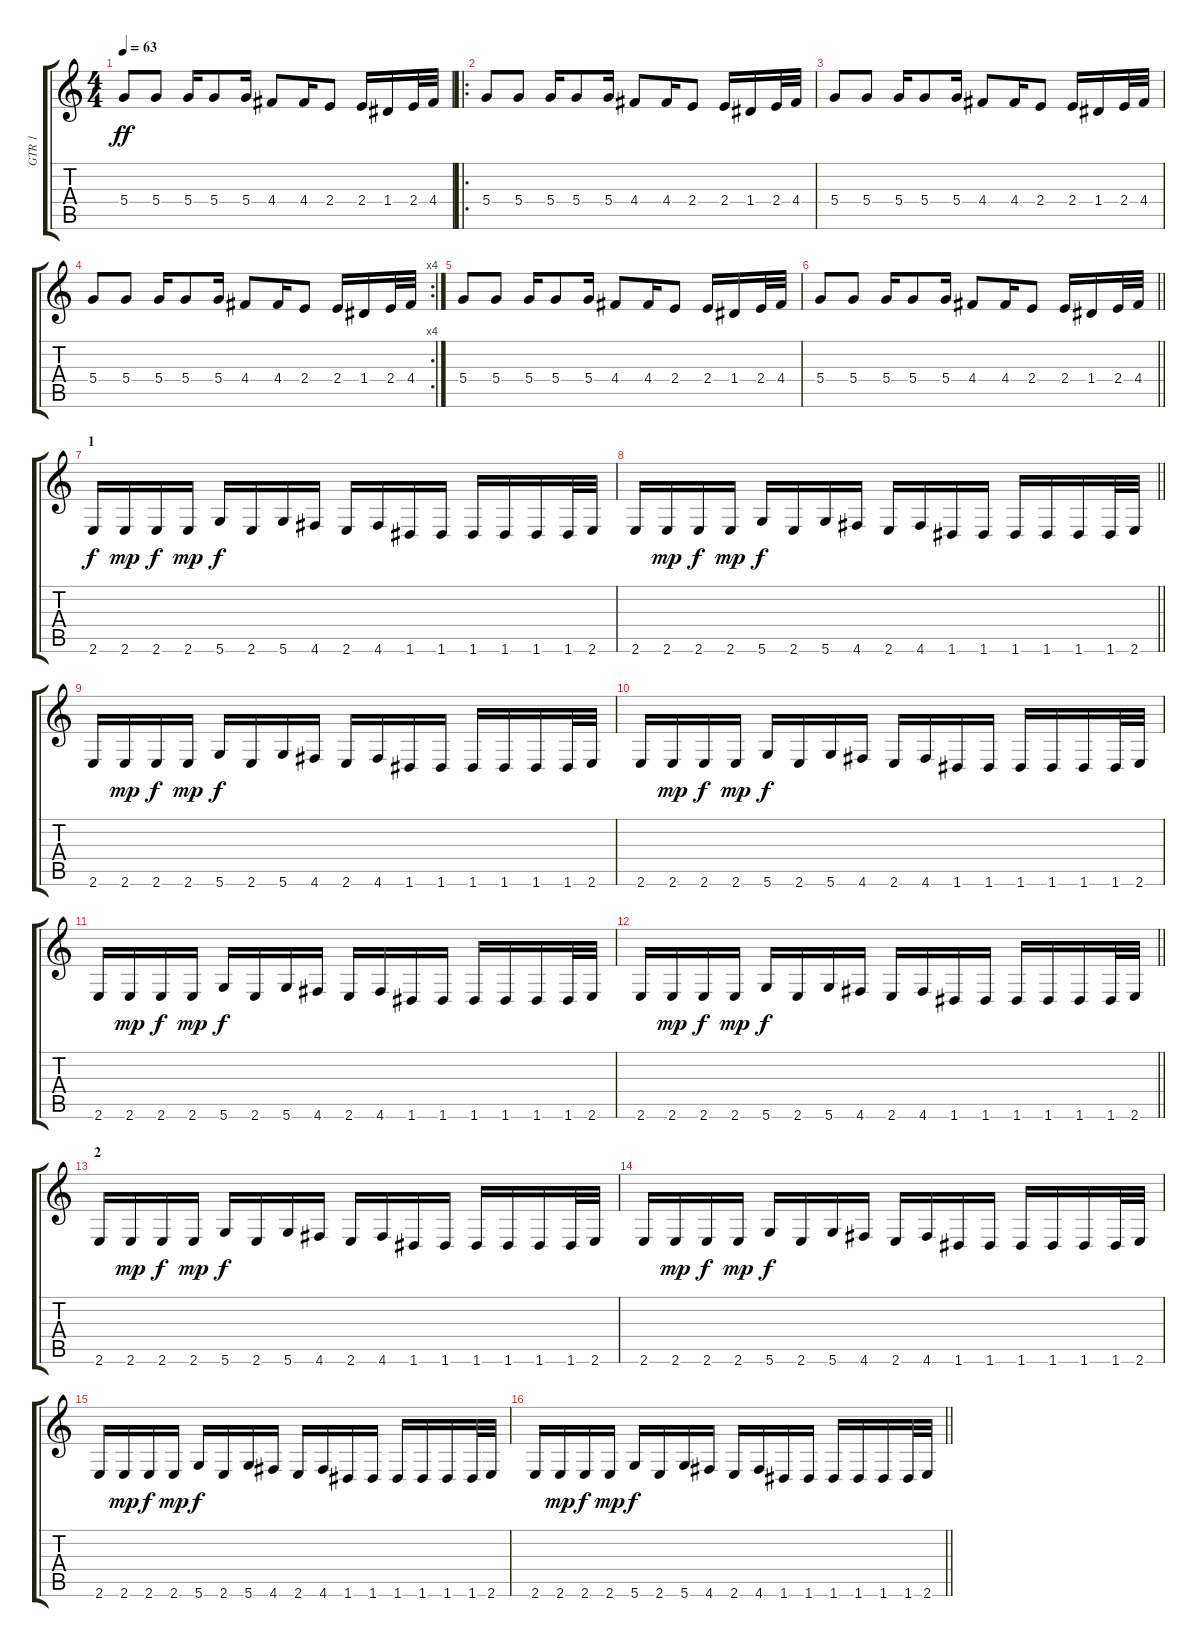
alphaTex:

\track ("GTR 1" "GTR 1") {instrument distortionguitar}
\staff {score tabs}
\tuning (E4 B3 G3 D3 A2 D2) {hide}
\ts (4 4)
\tempo 63
\clef g2
\ks c
5.4.8{dy ff} 5.4.8 5.4.16 5.4.8 5.4.16 4.4.8 4.4.16 2.4.8 2.4.16 1.4.16 2.4.32 4.4.32 |
\ro
5.4.8 5.4.8 5.4.16 5.4.8 5.4.16 4.4.8 4.4.16 2.4.8 2.4.16 1.4.16 2.4.32 4.4.32 |
5.4.8 5.4.8 5.4.16 5.4.8 5.4.16 4.4.8 4.4.16 2.4.8 2.4.16 1.4.16 2.4.32 4.4.32 |
\rc 4
5.4.8 5.4.8 5.4.16 5.4.8 5.4.16 4.4.8 4.4.16 2.4.8 2.4.16 1.4.16 2.4.32 4.4.32 |
5.4.8 5.4.8 5.4.16 5.4.8 5.4.16 4.4.8 4.4.16 2.4.8 2.4.16 1.4.16 2.4.32 4.4.32 |
\barLineRight lightlight
5.4.8 5.4.8 5.4.16 5.4.8 5.4.16 4.4.8 4.4.16 2.4.8 2.4.16 1.4.16 2.4.32 4.4.32 |
\section ("" "1")
2.6.16{dy f instrument electricguitarclean} 2.6.16{dy mp} 2.6.16{dy f} 2.6.16{dy mp} 5.6.16{dy f} 2.6.16 5.6.16 4.6.16 2.6.16 4.6.16 1.6.16 1.6.16 1.6.16 1.6.16 1.6.16 1.6.32 2.6.32 |
\barLineRight lightlight
2.6.16 2.6.16{dy mp} 2.6.16{dy f} 2.6.16{dy mp} 5.6.16{dy f} 2.6.16 5.6.16 4.6.16 2.6.16 4.6.16 1.6.16 1.6.16 1.6.16 1.6.16 1.6.16 1.6.32 2.6.32 |
2.6.16 2.6.16{dy mp} 2.6.16{dy f} 2.6.16{dy mp} 5.6.16{dy f} 2.6.16 5.6.16 4.6.16 2.6.16 4.6.16 1.6.16 1.6.16 1.6.16 1.6.16 1.6.16 1.6.32 2.6.32 |
2.6.16 2.6.16{dy mp} 2.6.16{dy f} 2.6.16{dy mp} 5.6.16{dy f} 2.6.16 5.6.16 4.6.16 2.6.16 4.6.16 1.6.16 1.6.16 1.6.16 1.6.16 1.6.16 1.6.32 2.6.32 |
2.6.16 2.6.16{dy mp} 2.6.16{dy f} 2.6.16{dy mp} 5.6.16{dy f} 2.6.16 5.6.16 4.6.16 2.6.16 4.6.16 1.6.16 1.6.16 1.6.16 1.6.16 1.6.16 1.6.32 2.6.32 |
\barLineRight lightlight
2.6.16 2.6.16{dy mp} 2.6.16{dy f} 2.6.16{dy mp} 5.6.16{dy f} 2.6.16 5.6.16 4.6.16 2.6.16 4.6.16 1.6.16 1.6.16 1.6.16 1.6.16 1.6.16 1.6.32 2.6.32 |
\section ("" "2")
2.6.16 2.6.16{dy mp} 2.6.16{dy f} 2.6.16{dy mp} 5.6.16{dy f} 2.6.16 5.6.16 4.6.16 2.6.16 4.6.16 1.6.16 1.6.16 1.6.16 1.6.16 1.6.16 1.6.32 2.6.32 |
2.6.16 2.6.16{dy mp} 2.6.16{dy f} 2.6.16{dy mp} 5.6.16{dy f} 2.6.16 5.6.16 4.6.16 2.6.16 4.6.16 1.6.16 1.6.16 1.6.16 1.6.16 1.6.16 1.6.32 2.6.32 |
2.6.16 2.6.16{dy mp} 2.6.16{dy f} 2.6.16{dy mp} 5.6.16{dy f} 2.6.16 5.6.16 4.6.16 2.6.16 4.6.16 1.6.16 1.6.16 1.6.16 1.6.16 1.6.16 1.6.32 2.6.32 |
\barLineRight lightlight
2.6.16 2.6.16{dy mp} 2.6.16{dy f} 2.6.16{dy mp} 5.6.16{dy f} 2.6.16 5.6.16 4.6.16 2.6.16 4.6.16 1.6.16 1.6.16 1.6.16 1.6.16 1.6.16 1.6.32 2.6.32
